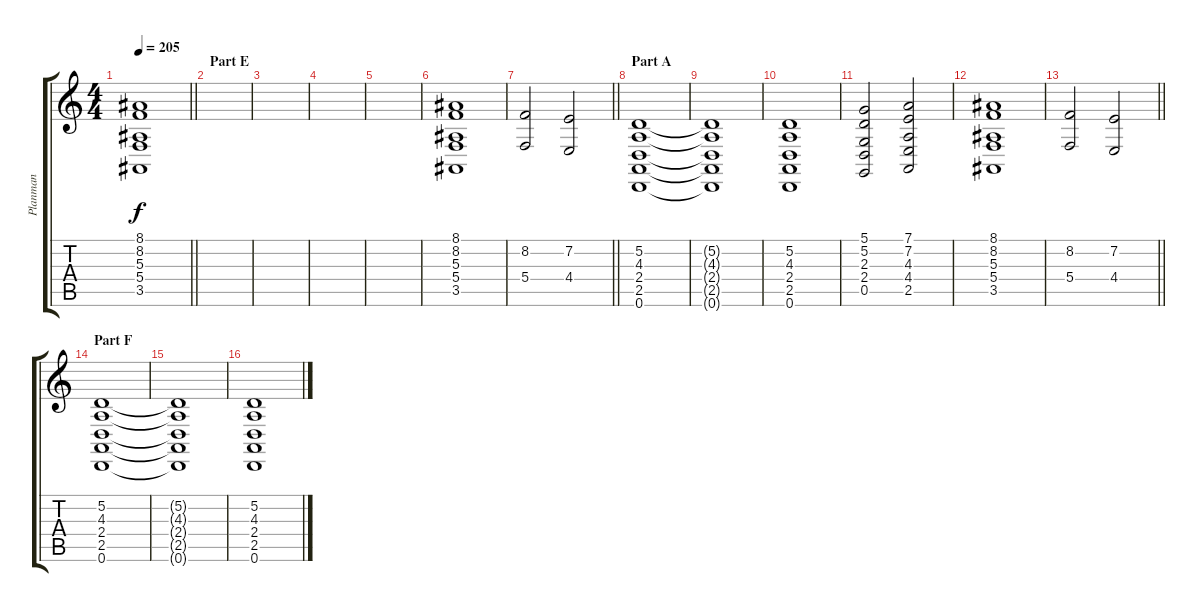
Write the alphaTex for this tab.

\track ("Planman" "Planman") {instrument stringensemble1}
\staff {score tabs}
\tuning (D4 A3 F3 C3 G2 D2) {hide}
\ts (4 4)
\tempo 205
\clef g2
\barLineRight lightlight
\ks c
(8.1 8.2 5.3 5.4 3.5).1{dy f} |
\section ("" "Part E")
|
|
|
|
(8.1 8.2 5.3 5.4 3.5).1 |
\barLineRight lightlight
(8.2 5.4).2 (7.2 4.4).2 |
\section ("" "Part A")
(5.2 4.3 2.4 2.5 0.6).1 |
(5.2{t} 4.3{t} 2.4{t} 2.5{t} 0.6{t}).1 |
(5.2 4.3 2.4 2.5 0.6).1 |
(5.1 5.2 2.3 2.4 0.5).2 (7.1 7.2 4.3 4.4 2.5).2 |
(8.1 8.2 5.3 5.4 3.5).1 |
\barLineRight lightlight
(8.2 5.4).2 (7.2 4.4).2 |
\section ("" "Part F")
(5.2 4.3 2.4 2.5 0.6).1 |
(5.2{t} 4.3{t} 2.4{t} 2.5{t} 0.6{t}).1 |
(5.2 4.3 2.4 2.5 0.6).1
